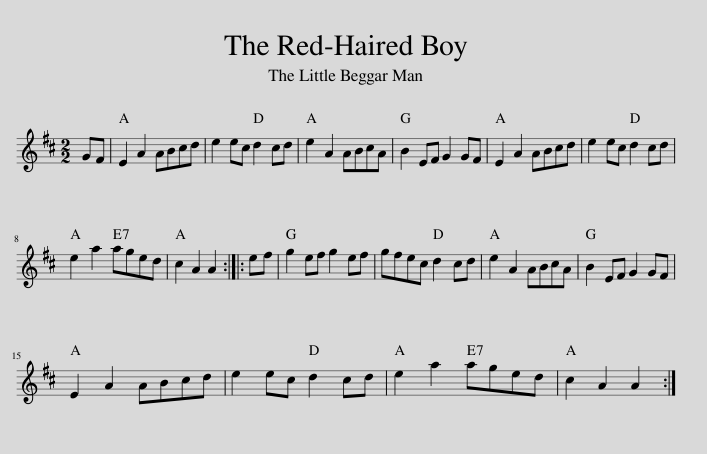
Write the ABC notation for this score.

X:1
L:1/8
M:2/2
I:linebreak $
K:D
V:1 treble
V:1
 GF | E2 A2 ABcd | e2 ec d2 cd | e2 A2 ABcA | B2 EF G2 GF | %5
 E2 A2 ABcd | e2 ec d2 cd |$ e2 a2 aged | c2 A2 A2 :: ef | %10
 g2 ef g2 ef | gfec d2 cd | e2 A2 ABcA | B2 EF G2 GF |$ E2 A2 ABcd | %15
 e2 ec d2 cd | e2 a2 aged | c2 A2 A2 :| %18
